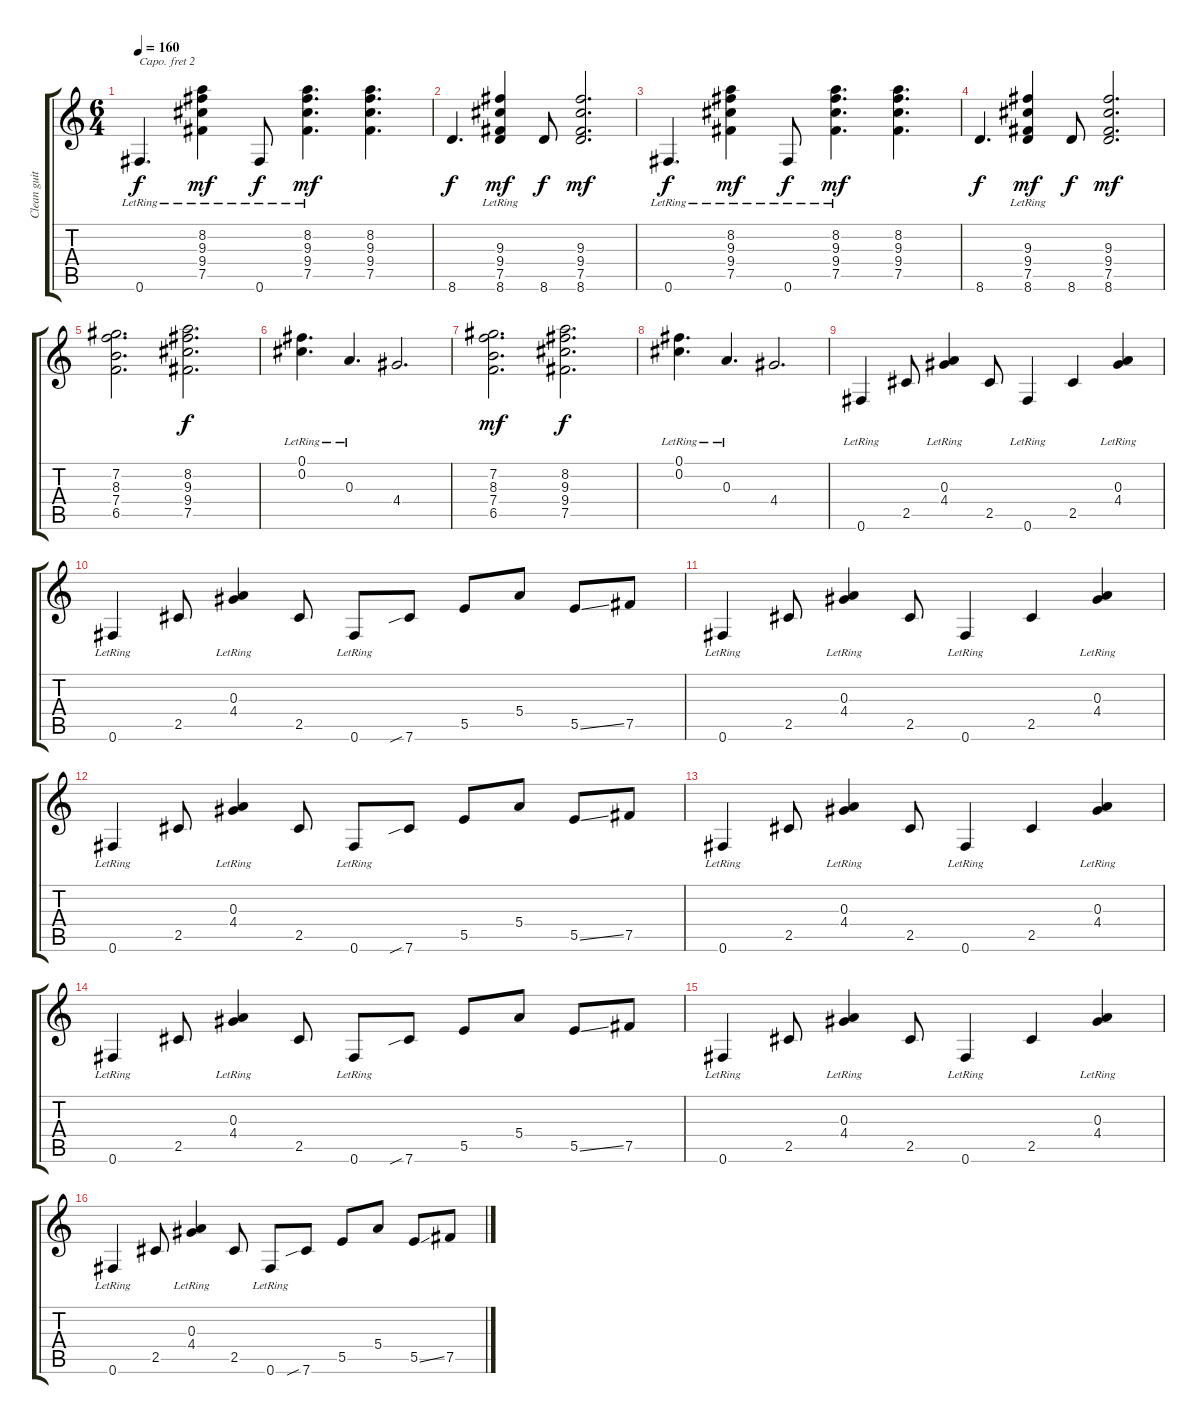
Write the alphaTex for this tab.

\track ("Clean guitar" "Clean guit") {instrument electricguitarjazz}
\staff {score tabs}
\capo 2
\tuning (E4 B3 G3 D3 A2 E2) {hide}
\ts (6 4)
\tempo 160
\clef g2
\ks c
0.6{lr}.4{d dy f volume 12} (8.2{lr} 9.3{lr} 9.4{lr} 7.5{lr}).4{dy mf} 0.6{lr}.8{dy f} (8.2{lr} 9.3{lr} 9.4{lr} 7.5{lr}).4{d dy mf} (8.2 9.3 9.4 7.5).4{d} |
8.6.4{d dy f volume 12} (9.3{lr} 9.4{lr} 7.5{lr} 8.6).4{dy mf} 8.6.8{dy f} (9.3 9.4 7.5 8.6).2{d dy mf} |
0.6{lr}.4{d dy f volume 12} (8.2{lr} 9.3{lr} 9.4{lr} 7.5{lr}).4{dy mf} 0.6{lr}.8{dy f} (8.2{lr} 9.3{lr} 9.4{lr} 7.5{lr}).4{d dy mf} (8.2 9.3 9.4 7.5).4{d} |
8.6.4{d dy f volume 12} (9.3{lr} 9.4{lr} 7.5{lr} 8.6).4{dy mf} 8.6.8{dy f} (9.3 9.4 7.5 8.6).2{d dy mf} |
(7.2 8.3 7.4 6.5).2{d volume 12} (8.2 9.3 9.4 7.5).2{d dy f} |
(0.1{lr} 0.2{lr}).4{d volume 12} 0.3{lr}.4{d} 4.4.2{d} |
(7.2 8.3 7.4 6.5).2{d dy mf volume 12} (8.2 9.3 9.4 7.5).2{d dy f} |
(0.1{lr} 0.2{lr}).4{d volume 12} 0.3{lr}.4{d} 4.4.2{d} |
0.6{lr}.4{volume 16 balance 8 instrument electricguitarjazz} 2.5.8 (0.3{lr} 4.4{lr}).4 2.5.8 0.6{lr}.4 2.5.4 (0.3{lr} 4.4{lr}).4 |
0.6{lr}.4 2.5.8 (0.3{lr} 4.4{lr}).4 2.5.8 0.6{lr}.8 7.6{sib}.8 5.5.8 5.4.8 5.5{ss}.8 7.5.8 |
0.6{lr}.4 2.5.8 (0.3{lr} 4.4{lr}).4 2.5.8 0.6{lr}.4 2.5.4 (0.3{lr} 4.4{lr}).4 |
0.6{lr}.4 2.5.8 (0.3{lr} 4.4{lr}).4 2.5.8 0.6{lr}.8 7.6{sib}.8 5.5.8 5.4.8 5.5{ss}.8 7.5.8 |
0.6{lr}.4 2.5.8 (0.3{lr} 4.4{lr}).4 2.5.8 0.6{lr}.4 2.5.4 (0.3{lr} 4.4{lr}).4 |
0.6{lr}.4 2.5.8 (0.3{lr} 4.4{lr}).4 2.5.8 0.6{lr}.8 7.6{sib}.8 5.5.8 5.4.8 5.5{ss}.8 7.5.8 |
0.6{lr}.4 2.5.8 (0.3{lr} 4.4{lr}).4 2.5.8 0.6{lr}.4 2.5.4 (0.3{lr} 4.4{lr}).4 |
0.6{lr}.4 2.5.8 (0.3{lr} 4.4{lr}).4 2.5.8 0.6{lr}.8 7.6{sib}.8 5.5.8 5.4.8 5.5{ss}.8 7.5.8
